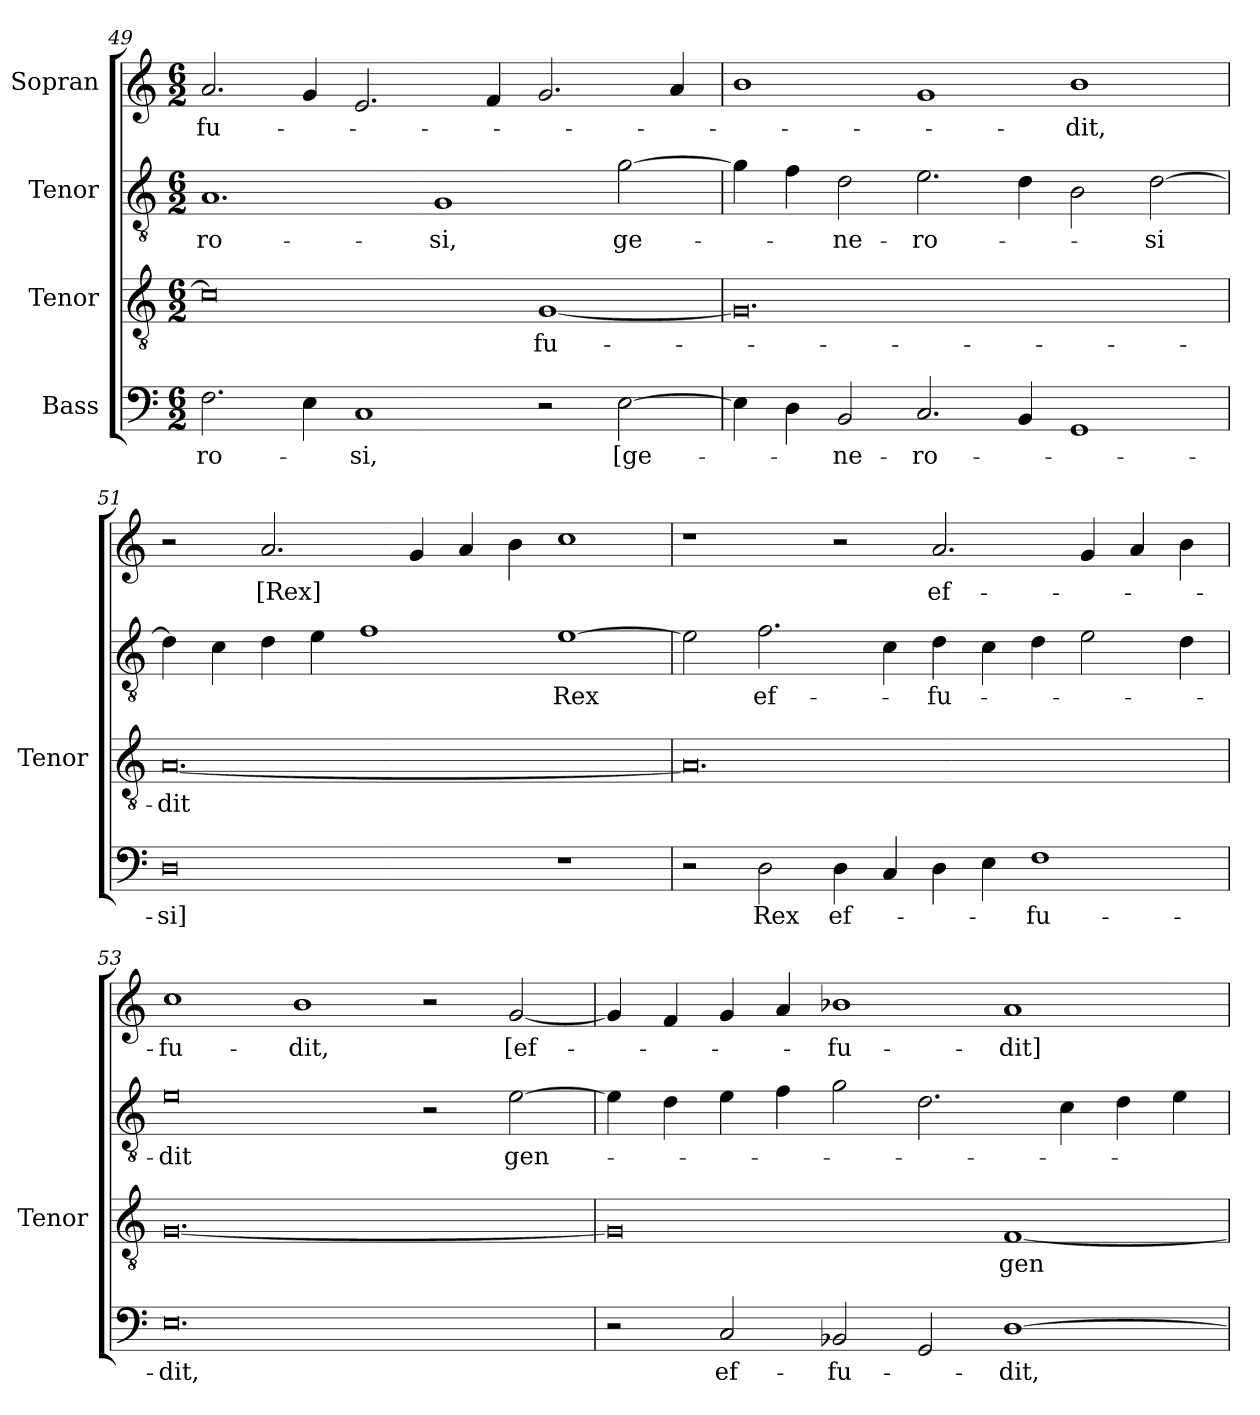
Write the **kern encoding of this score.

**kern	**text	**kern	**text	**kern	**text	**kern	**text
*part4	*part4	*part3	*part3	*part2	*part2	*part1	*part1
*staff4	*staff4	*staff3	*staff3	*staff2	*staff2	*staff1	*staff1
*I"Bass	*	*I"Tenor	*	*I"Tenor	*	*I"Sopran	*
*	*	*I'Tenor	*	*	*	*	*
*clefF4	*	*clefGv2	*	*clefGv2	*	*clefG2	*
*	*	*ITrd7c12	*	*ITrd7c12	*	*	*
*k[]	*	*k[]	*	*k[]	*	*k[]	*
*M6/2	*	*M6/2	*	*M6/2	*	*M6/2	*
=49	=49	=49	=49	=49	=49	=49	=49
!	!LO:LY:b:color=#000000	!	!	!	!	!	!
!	!	!	!	!	!LO:LY:b:color=#000000	!	!
!	!	!	!	!	!	!	!LO:LY:b:color=#000000
2.Fi\	-ro-	0Ci]	.	1.AAi	-ro-	2.ai/	-fu-
4Ei\	.	.	.	.	.	4gi/	.
!	!LO:LY:b:color=#000000	!	!	!	!	!	!
1Ci	-si,	.	.	.	.	2.ei/	.
!	!	!	!	!	!LO:LY:b:color=#000000	!	!
.	.	.	.	1GGi	-si,	.	.
.	.	.	.	.	.	4fi/	.
!	!	!	!LO:LY:b:color=#000000	!	!	!	!
2r	.	[<1GGi	-fu-	.	.	2.gi/	.
!	!LO:LY:b:color=#000000	!	!	!	!	!	!
!	!	!	!	!	!LO:LY:b:color=#000000	!	!
[>2Ei\	[ge-	.	.	[>2Gi\	ge-	.	.
.	.	.	.	.	.	4ai/	.
=50	=50	=50	=50	=50	=50	=50	=50
4Ei\]	.	0.GGi]	.	4Gi\]	.	1bi	.
4Di\	.	.	.	4Fi\	.	.	.
!	!LO:LY:b:color=#000000	!	!	!	!	!	!
!	!	!	!	!	!LO:LY:b:color=#000000	!	!
2BBi/	-ne-	.	.	2Di\	-ne-	.	.
!	!LO:LY:b:color=#000000	!	!	!	!	!	!
!	!	!	!	!	!LO:LY:b:color=#000000	!	!
2.Ci/	-ro-	.	.	2.Ei\	-ro-	1gi	.
4BBi/	.	.	.	4Di\	.	.	.
!	!	!	!	!	!	!	!LO:LY:b:color=#000000
1GGi	.	.	.	2BBi\	.	1bi	-dit,
!	!	!	!	!	!LO:LY:b:color=#000000	!	!
.	.	.	.	[>2Di\	-si	.	.
!!LO:LB:g=z
=51	=51	=51	=51	=51	=51	=51	=51
!	!LO:LY:b:color=#000000	!	!	!	!	!	!
!	!	!	!LO:LY:b:color=#000000	!	!	!	!
0Di	-si]	[<0.AAi	-dit	4Di\]	.	2r	.
.	.	.	.	4Ci\	.	.	.
!	!	!	!	!	!	!	!LO:LY:b:color=#000000
.	.	.	.	4Di\	.	2.ai/	[Rex]
.	.	.	.	4Ei\	.	.	.
.	.	.	.	1Fi	.	.	.
.	.	.	.	.	.	4gi/	.
.	.	.	.	.	.	4ai/	.
.	.	.	.	.	.	4bi\	.
!	!	!	!	!	!LO:LY:b:color=#000000	!	!
1r	.	.	.	[>1Ei	Rex	1cci	.
=52	=52	=52	=52	=52	=52	=52	=52
2r	.	0.AAi]	.	2Ei\]	.	1r	.
!	!LO:LY:b:color=#000000	!	!	!	!	!	!
!	!	!	!	!	!LO:LY:b:color=#000000	!	!
2Di\	Rex	.	.	2.Fi\	ef-	.	.
!	!LO:LY:b:color=#000000	!	!	!	!	!	!
4Di\	ef-	.	.	.	.	2r	.
4Ci/	.	.	.	4Ci\	.	.	.
!	!	!	!	!	!LO:LY:b:color=#000000	!	!
!	!	!	!	!	!	!	!LO:LY:b:color=#000000
4Di\	.	.	.	4Di\	-fu-	2.ai/	ef-
4Ei\	.	.	.	4Ci\	.	.	.
!	!LO:LY:b:color=#000000	!	!	!	!	!	!
1Fi	-fu-	.	.	4Di\	.	.	.
.	.	.	.	2Ei\	.	4gi/	.
.	.	.	.	.	.	4ai/	.
.	.	.	.	4Di\	.	4bi\	.
=53	=53	=53	=53	=53	=53	=53	=53
!	!LO:LY:b:color=#000000	!	!	!	!	!	!
!	!	!	!	!	!LO:LY:b:color=#000000	!	!
!	!	!	!	!	!	!	!LO:LY:b:color=#000000
0.Ei	-dit,	[<0.GGi	.	0Ei	-dit	1cci	-fu-
!	!	!	!	!	!	!	!LO:LY:b:color=#000000
.	.	.	.	.	.	1bi	-dit,
.	.	.	.	2r	.	2r	.
!	!	!	!	!	!LO:LY:b:color=#000000	!	!
!	!	!	!	!	!	!	!LO:LY:b:color=#000000
.	.	.	.	[>2Ei\	gen-	[<2gi/	[ef-
=54	=54	=54	=54	=54	=54	=54	=54
2r	.	0GGi]	.	4Ei\]	.	4gi/]	.
.	.	.	.	4Di\	.	4fi/	.
!	!LO:LY:b:color=#000000	!	!	!	!	!	!
2Ci/	ef-	.	.	4Ei\	.	4gi/	.
.	.	.	.	4Fi\	.	4ai/	.
!	!LO:LY:b:color=#000000	!	!	!	!	!	!
!	!	!	!	!	!	!	!LO:LY:b:color=#000000
2BB-Xi/	-fu-	.	.	2Gi\	.	1b-Xi	-fu-
2GGi/	.	.	.	2.Di\	.	.	.
!	!LO:LY:b:color=#000000	!	!	!	!	!	!
!	!	!	!LO:LY:b:color=#000000	!	!	!	!
!	!	!	!	!	!	!	!LO:LY:b:color=#000000
[>1Di	-dit,	[<1FFi	gen-	.	.	1ai	-dit]
.	.	.	.	4Ci\	.	.	.
.	.	.	.	4Di\	.	.	.
.	.	.	.	4Ei\	.	.	.
=	=	=	=	=	=	=	=
*-	*-	*-	*-	*-	*-	*-	*-
